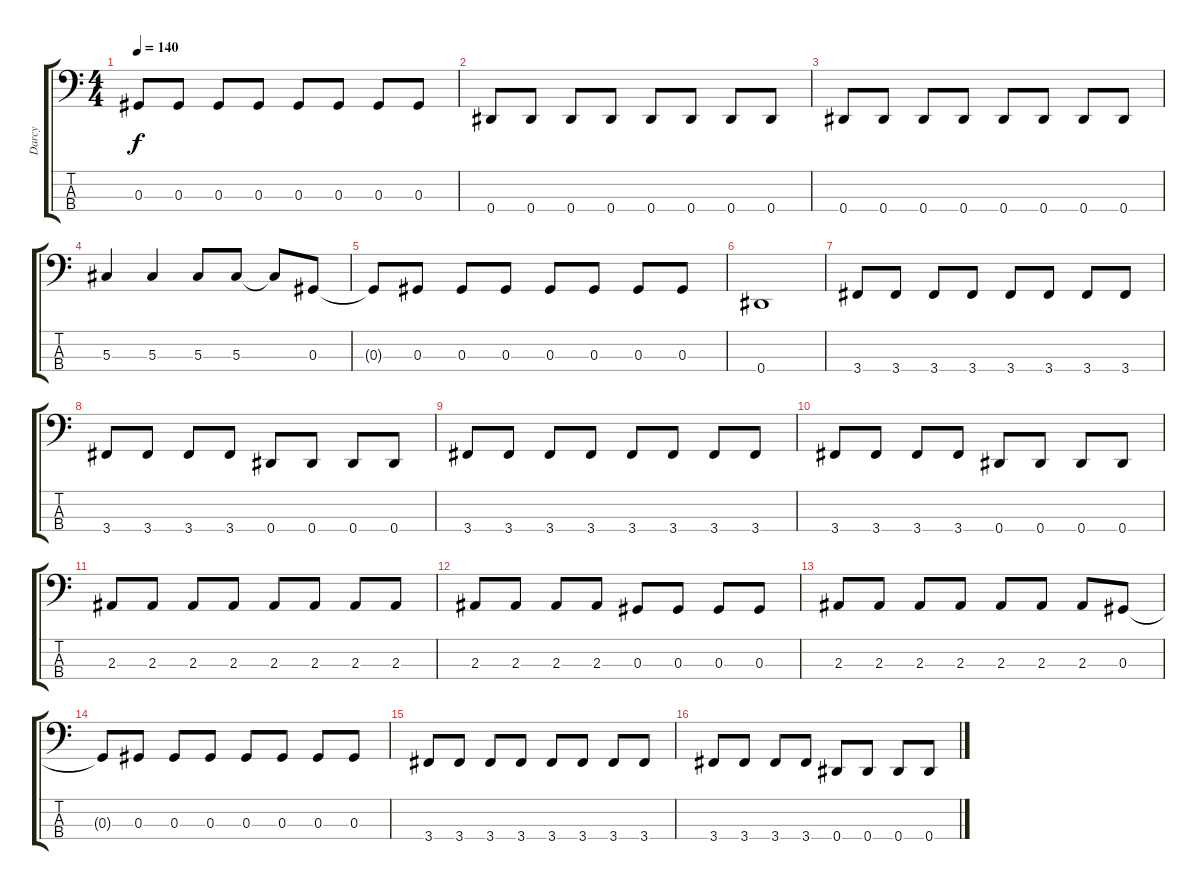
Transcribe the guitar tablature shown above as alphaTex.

\track ("Darcy " "Darcy ") {instrument electricbassfinger}
\staff {score tabs}
\tuning (Gb2 Db2 Ab1 Eb1) {hide}
\ts (4 4)
\tempo 140
\clef f4
\ks c
0.3{t}.8{dy f} 0.3.8 0.3.8 0.3.8 0.3.8 0.3.8 0.3.8 0.3.8 |
0.4.8 0.4.8 0.4.8 0.4.8 0.4.8 0.4.8 0.4.8 0.4.8 |
0.4.8 0.4.8 0.4.8 0.4.8 0.4.8 0.4.8 0.4.8 0.4.8 |
5.3.4 5.3.4 5.3.8 5.3.8 5.3{t}.8 0.3.8 |
0.3{t}.8 0.3.8 0.3.8 0.3.8 0.3.8 0.3.8 0.3.8 0.3.8 |
0.4.1 |
3.4.8 3.4.8 3.4.8 3.4.8 3.4.8 3.4.8 3.4.8 3.4.8 |
3.4.8 3.4.8 3.4.8 3.4.8 0.4.8 0.4.8 0.4.8 0.4.8 |
3.4.8 3.4.8 3.4.8 3.4.8 3.4.8 3.4.8 3.4.8 3.4.8 |
3.4.8 3.4.8 3.4.8 3.4.8 0.4.8 0.4.8 0.4.8 0.4.8 |
2.3.8 2.3.8 2.3.8 2.3.8 2.3.8 2.3.8 2.3.8 2.3.8 |
2.3.8 2.3.8 2.3.8 2.3.8 0.3.8 0.3.8 0.3.8 0.3.8 |
2.3.8 2.3.8 2.3.8 2.3.8 2.3.8 2.3.8 2.3.8 0.3.8 |
0.3{t}.8 0.3.8 0.3.8 0.3.8 0.3.8 0.3.8 0.3.8 0.3.8 |
3.4.8 3.4.8 3.4.8 3.4.8 3.4.8 3.4.8 3.4.8 3.4.8 |
3.4.8 3.4.8 3.4.8 3.4.8 0.4.8 0.4.8 0.4.8 0.4.8
